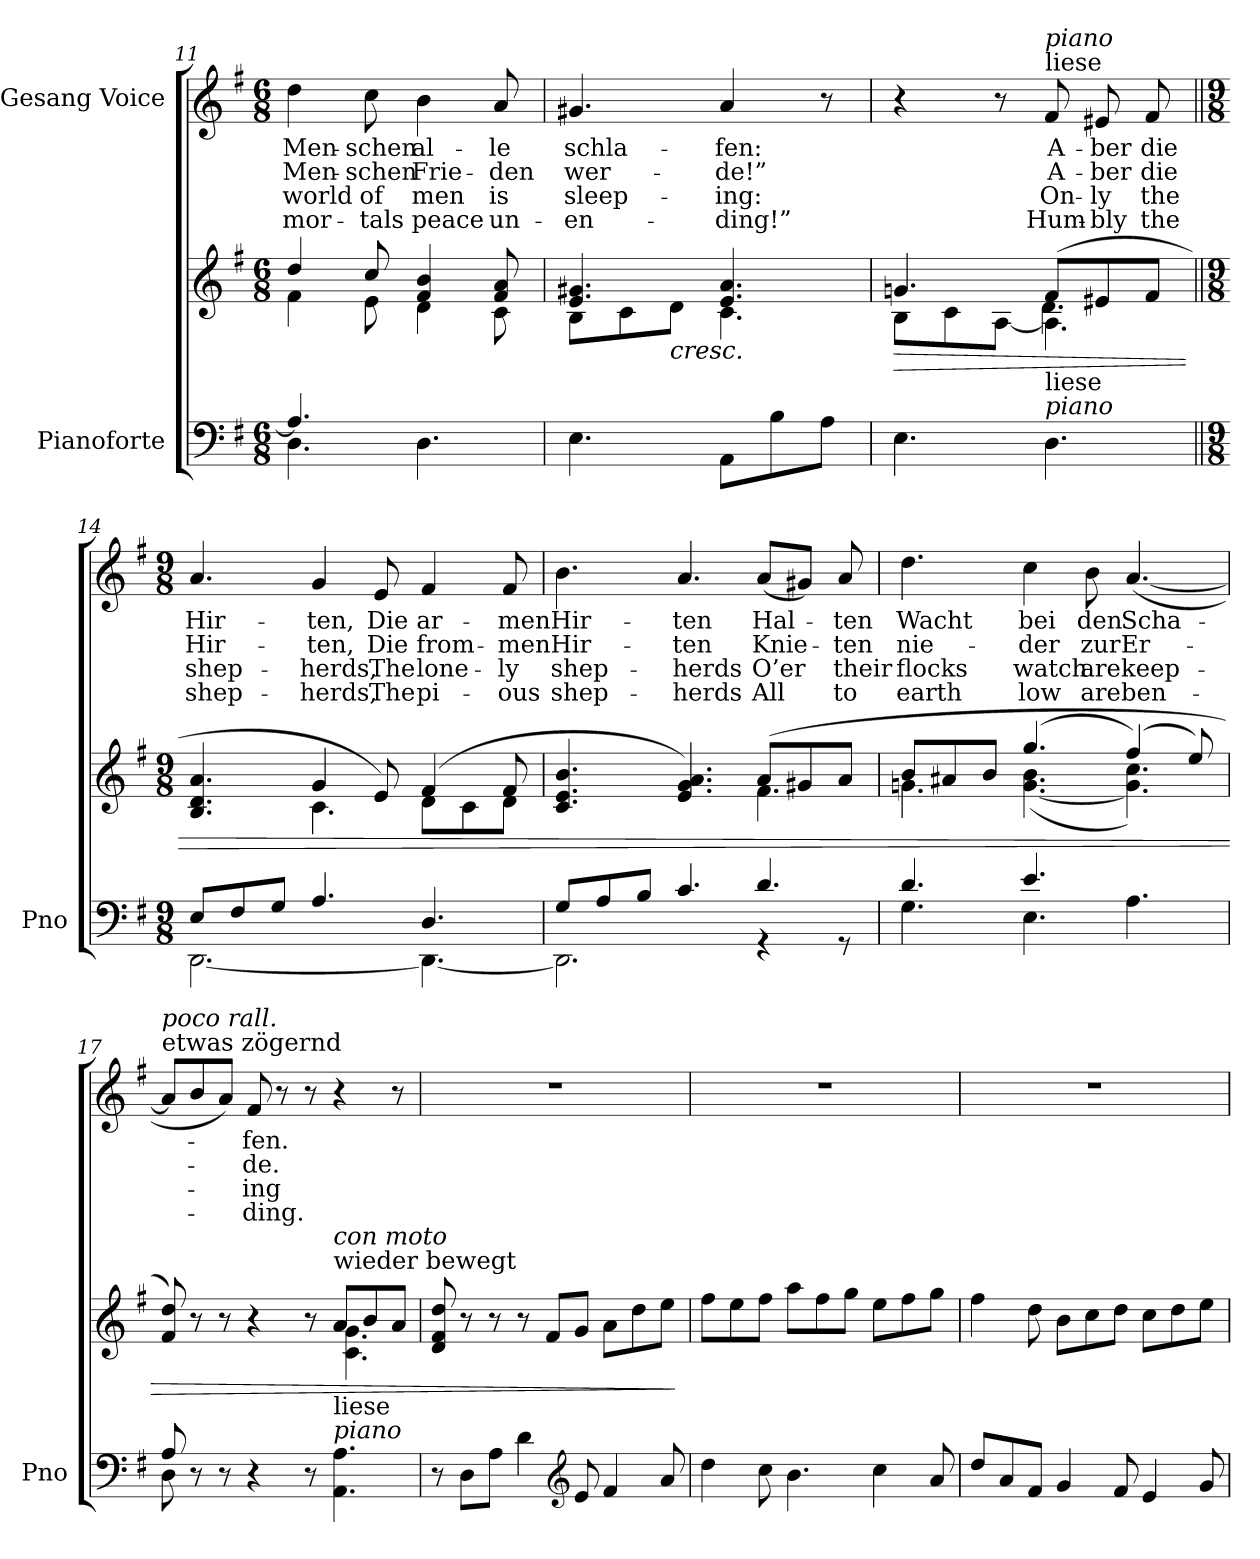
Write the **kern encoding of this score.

**kern	**kern	**dynam	**kern	**text	**text	**text	**text
*part2	*part2	*part2	*part1	*part1	*part1	*part1	*part1
*staff3	*staff2	*staff2/3	*staff1	*staff1	*staff1	*staff1	*staff1
*I"Pianoforte	*	*	*I"Gesang Voice	*	*	*	*
*I'Pno	*	*	*	*	*	*	*
*clefF4	*clefG2	*	*clefG2	*	*	*	*
*k[f#]	*k[f#]	*	*k[f#]	*	*	*	*
*M6/8	*M6/8	*	*M6/8	*	*	*	*
=11	=11	=11	=11	=11	=11	=11	=11
*^	*^	*	*	*	*	*	*
!	!	!	!	!	!	!LO:LY:b	!LO:LY:b	!LO:LY:b	!LO:LY:b
4.A/]	4.D\	4dd/	4f#\	.	4dd\	Men-	Men-	world	mor-
!	!	!	!	!	!	!LO:LY:b	!LO:LY:b	!LO:LY:b	!LO:LY:b
.	.	8cc/	8e\	.	8cc\	-schen	-schen	of	-tals
!	!	!	!	!	!	!LO:LY:b	!LO:LY:b	!LO:LY:b	!LO:LY:b
4.ryy	4.D\	4f#/ 4b/	4d\	.	4b\	al-	Frie-	men	peace
!	!	!	!	!	!	!LO:LY:b	!LO:LY:b	!LO:LY:b	!LO:LY:b
.	.	8f#/ 8a/	8c\	.	8a/	-le	-den	is	un-
*v	*v	*	*	*	*	*	*	*	*
=12	=12	=12	=12	=12	=12	=12	=12	=12
!	!	!	!	!	!LO:LY:b	!LO:LY:b	!LO:LY:b	!LO:LY:b
4.E\	4.e/ 4.g#X/	8B\L	.	4.g#X/	schla-	wer-	sleep-	-en-
.	.	8c\	.	.	.	.	.	.
!	!	!	!LO:HP:b	!	!	!	!	!
.	.	8d\J	<	.	.	.	.	.
!	!	!	!	!	!LO:LY:b	!LO:LY:b	!LO:LY:b	!LO:LY:b
8AA\L	4.e/ 4.a/	4.c\	.	4a/	-fen:	-de!”	-ing:	-ding!”
8B\	.	.	.	.	.	.	.	.
8A\J	.	.	.	8r	.	.	.	.
*	*v	*v	*	*	*	*	*	*
!!LO:PB:g=z
=13	=13	=13	=13	=13	=13	=13	=13
!	!	!LO:HP:b	!	!	!	!	!
*	*^	*	*	*	*	*	*
*	*	*^	*	*	*	*	*	*
4.E\	4.gn/	8B\L	4.ryy	>	4r	.	.	.	.
.	.	8c\	.	.	.	.	.	.	.
.	.	[8A\J	.	.	8r	.	.	.	.
!	!	!	!	!	!LO:TX:a:t=liese	!	!	!	!
!	!	!	!	!	!LO:TX:a:i:t=piano	!	!	!	!
!	!LO:TX:b:t=liese	!	!	!	!	!	!	!	!
!	!LO:TX:b:i:t=piano	!	!	!	!	!	!	!	!
!	!	!	!	!	!	!LO:LY:b	!LO:LY:b	!LO:LY:b	!LO:LY:b
4.D\	(8f#/L	4.A\]	4.d\	[	8f#/	A-	A-	On-	Hum-
!	!	!	!	!	!	!LO:LY:b	!LO:LY:b	!LO:LY:b	!LO:LY:b
.	8e#X/	.	.	.	8e#X/	-ber	-ber	-ly	-bly
!	!	!	!	!	!	!LO:LY:b	!LO:LY:b	!LO:LY:b	!LO:LY:b
.	8f#/J	.	.	.	8f#/	die	die	the	the
*	*v	*v	*v	*	*	*	*	*	*
!!LO:PB:g=z
=14||	=14||	=14||	=14||	=14||	=14||	=14||	=14||
*M9/8	*M9/8	*	*M9/8	*	*	*	*
*^	*^	*	*	*	*	*	*
!	!	!	!	!	!	!LO:LY:b	!LO:LY:b	!LO:LY:b	!LO:LY:b
8E/L	[2.DD\	4.B/ 4.d/ 4.a/	4.ryy	.	4.a/	Hir-	Hir-	shep-	shep-
8F#/	.	.	.	.	.	.	.	.	.
8G/J	.	.	.	.	.	.	.	.	.
!	!	!	!	!	!	!LO:LY:b	!LO:LY:b	!LO:LY:b	!LO:LY:b
4.A/	.	4g/	4.c\	.	4g/	-ten,	-ten,	-herds,	-herds,
!	!	!	!	!	!	!LO:LY:b	!LO:LY:b	!LO:LY:b	!LO:LY:b
.	.	8e/)	.	.	8e/	Die	Die	The	The
!	!	!	!	!	!	!LO:LY:b	!LO:LY:b	!LO:LY:b	!LO:LY:b
4.D/	4.DD\_	(4f#/	8d\L	.	4f#/	ar-	from-	lone-	pi-
.	.	.	8c\	.	.	.	.	.	.
!	!	!	!	!	!	!LO:LY:b	!LO:LY:b	!LO:LY:b	!LO:LY:b
.	.	8f#/	8d\J	.	8f#/	-men	-men	-ly	-ous
=15	=15	=15	=15	=15	=15	=15	=15	=15	=15
!	!	!	!	!	!	!LO:LY:b	!LO:LY:b	!LO:LY:b	!LO:LY:b
8G/L	2.DD\]	4.c/ 4.e/ 4.b/	2.ryy	.	4.b\	Hir-	Hir-	shep-	shep-
8A/	.	.	.	.	.	.	.	.	.
8B/J	.	.	.	.	.	.	.	.	.
!	!	!	!	!	!	!LO:LY:b	!LO:LY:b	!LO:LY:b	!LO:LY:b
4.c/	.	4.e/ 4.g/ 4.a/)	.	.	4.a/	-ten	-ten	-herds	-herds
!	!	!	!	!	!	!LO:LY:b	!LO:LY:b	!LO:LY:b	!LO:LY:b
4.d/	4r	(8a/L	4.f#\	.	(8a/L	Hal-	Knie-	O’er	All
.	.	8g#X/	.	.	8g#X/J)	.	.	.	.
!	!	!	!	!	!	!LO:LY:b	!LO:LY:b	!LO:LY:b	!LO:LY:b
.	8r	8a/J	.	.	8a/	-ten	-ten	their	to
=16	=16	=16	=16	=16	=16	=16	=16	=16	=16
!	!	!	!	!	!	!LO:LY:b	!LO:LY:b	!LO:LY:b	!LO:LY:b
4.d/	4.G\	8b/L	4.gn\	.	4.dd\	Wacht	nie-	flocks	earth
.	.	8a#X/	.	.	.	.	.	.	.
.	.	8b/J	.	.	.	.	.	.	.
!	!	!	!	!	!	!LO:LY:b	!LO:LY:b	!LO:LY:b	!LO:LY:b
4.e/	4.E\	(4.gg/	([4.g\ 4.b\	.	4cc\	bei	-der	watch	low
!	!	!	!	!	!	!LO:LY:b	!LO:LY:b	!LO:LY:b	!LO:LY:b
.	.	.	.	.	8b\	den	zur	are	are
!	!	!	!	!	!	!LO:LY:b	!LO:LY:b	!LO:LY:b	!LO:LY:b
4.ryy	4.A\	(4ff#/)	4.g\] 4.cc\)	.	([4.a/	Scha-	Er-	keep-	ben-
.	.	8ee/)	.	.	.	.	.	.	.
!!LO:LB:g=z
=17	=17	=17	=17	=17	=17	=17	=17	=17	=17
!	!	!	!	!	!LO:TX:a:t=etwas zögernd	!	!	!	!
!	!	!	!	!	!LO:TX:a:i:t=poco rall.	!	!	!	!
8A/	8D\	8f#/ 8dd/)	2.ryy	.	8a/L]	.	.	.	.
8r	8ryy	8r	.	.	8b/	.	.	.	.
8r	8ryy	8r	.	.	8a/J)	.	.	.	.
!	!	!	!	!	!	!LO:LY:b	!LO:LY:b	!LO:LY:b	!LO:LY:b
4r	2.ryy	4r	.	.	8f#/	-fen.	-de.	-ing	-ding.
.	.	.	.	.	8r	.	.	.	.
8r	.	8r	.	.	8r	.	.	.	.
!	!	!LO:TX:b:t=liese	!	!	!	!	!	!	!
!	!	!LO:TX:b:i:t=piano	!	!	!	!	!	!	!
!	!	!LO:TX:a:t=wieder bewegt	!	!	!	!	!	!	!
!	!	!LO:TX:a:i:t=con moto	!	!	!	!	!	!	!
4.AA\ 4.A\	.	8a/L	4.c\ 4.g\	.	4r	.	.	.	.
.	.	8b/	.	.	.	.	.	.	.
.	.	8a/J	.	.	8r	.	.	.	.
*v	*v	*	*	*	*	*	*	*	*
*	*v	*v	*	*	*	*	*	*
=18	=18	=18	=18	=18	=18	=18	=18
8r	8d/ 8f#/ 8dd/	.	8%9r	.	.	.	.
8D\L	8r	.	.	.	.	.	.
8A\J	8r	.	.	.	.	.	.
4d\	8r	.	.	.	.	.	.
.	8f#/L	.	.	.	.	.	.
*clefG2	*	*	*	*	*	*	*
8e/	8g/J	.	.	.	.	.	.
4f#/	8a\L	.	.	.	.	.	.
.	8dd\	.	.	.	.	.	.
8a/	8ee\J	.	.	.	.	.	.
.	.	]	.	.	.	.	.
=19	=19	=19	=19	=19	=19	=19	=19
4dd\	8ff#\L	.	8%9r	.	.	.	.
.	8ee\	.	.	.	.	.	.
8cc\	8ff#\J	.	.	.	.	.	.
4.b\	8aa\L	.	.	.	.	.	.
.	8ff#\	.	.	.	.	.	.
.	8gg\J	.	.	.	.	.	.
4cc\	8ee\L	.	.	.	.	.	.
.	8ff#\	.	.	.	.	.	.
8a/	8gg\J	.	.	.	.	.	.
!!LO:LB:g=z
=20	=20	=20	=20	=20	=20	=20	=20
8dd/L	4ff#\	.	8%9r	.	.	.	.
8a/	.	.	.	.	.	.	.
8f#/J	8dd\	.	.	.	.	.	.
4g/	8b\L	.	.	.	.	.	.
.	8cc\	.	.	.	.	.	.
8f#/	8dd\J	.	.	.	.	.	.
4e/	8cc\L	.	.	.	.	.	.
.	8dd\	.	.	.	.	.	.
8g/	8ee\J	.	.	.	.	.	.
=	=	=	=	=	=	=	=
*-	*-	*-	*-	*-	*-	*-	*-
